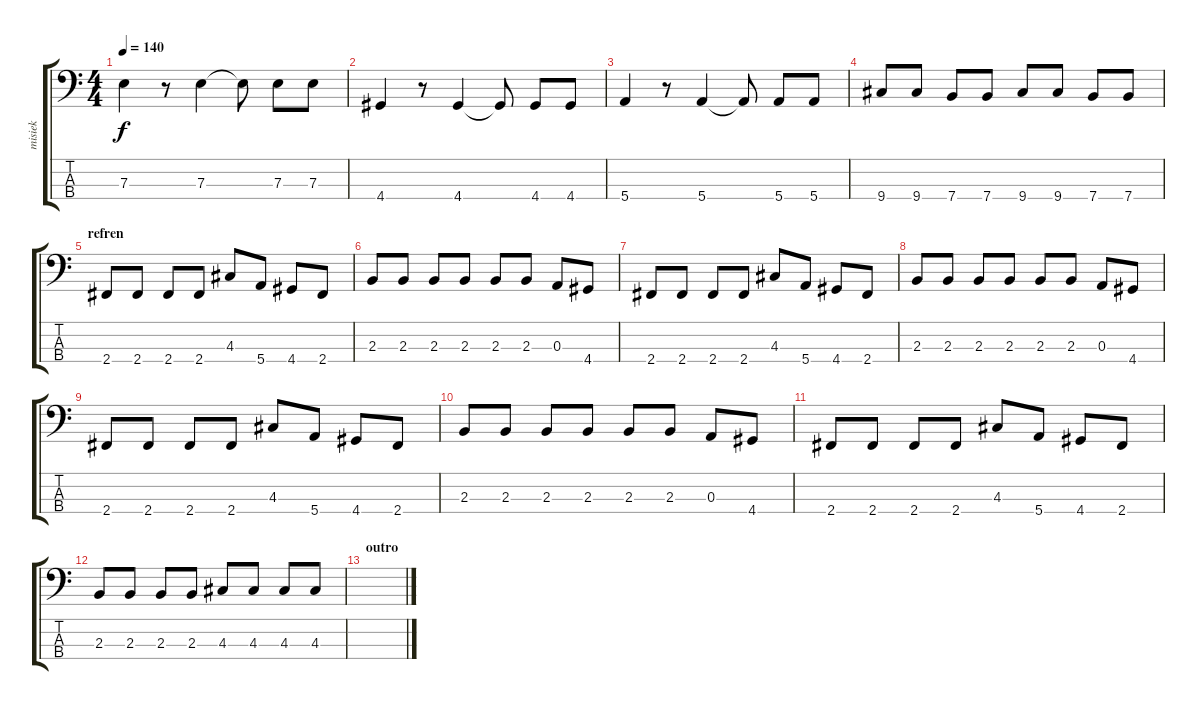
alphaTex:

\track ("misiek" "misiek") {instrument electricbasspick}
\staff {score tabs}
\tuning (G2 D2 A1 E1) {hide}
\ts (4 4)
\tempo 140
\clef f4
\ks c
7.3.4{dy f} r.8 7.3.4 7.3{t}.8 7.3.8 7.3.8 |
4.4.4 r.8 4.4.4 4.4{t}.8 4.4.8 4.4.8 |
5.4.4 r.8 5.4.4 5.4{t}.8 5.4.8 5.4.8 |
9.4.8 9.4.8 7.4.8 7.4.8 9.4.8 9.4.8 7.4.8 7.4.8 |
\section ("" "refren")
2.4.8 2.4.8 2.4.8 2.4.8 4.3.8 5.4.8 4.4.8 2.4.8 |
2.3.8 2.3.8 2.3.8 2.3.8 2.3.8 2.3.8 0.3.8 4.4.8 |
2.4.8 2.4.8 2.4.8 2.4.8 4.3.8 5.4.8 4.4.8 2.4.8 |
2.3.8 2.3.8 2.3.8 2.3.8 2.3.8 2.3.8 0.3.8 4.4.8 |
2.4.8 2.4.8 2.4.8 2.4.8 4.3.8 5.4.8 4.4.8 2.4.8 |
2.3.8 2.3.8 2.3.8 2.3.8 2.3.8 2.3.8 0.3.8 4.4.8 |
2.4.8 2.4.8 2.4.8 2.4.8 4.3.8 5.4.8 4.4.8 2.4.8 |
2.3.8 2.3.8 2.3.8 2.3.8 4.3.8 4.3.8 4.3.8 4.3.8 |
\section ("" "outro")
